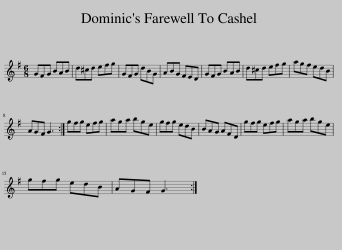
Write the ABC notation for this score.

X:1
L:1/8
M:6/8
I:linebreak $
K:G
V:1 treble
V:1
 GFG BAB | d^cd efg | GFG dBG | ABG FED | GFG BAB | %5
 d^cd efg | agf edB |$ AGF G3 :| gfg efg | aga bge | %10
 gfg edB | BAG AFD | gfg efg | aga bge |$ gfg edB | %15
 AGF G3 :| %16
